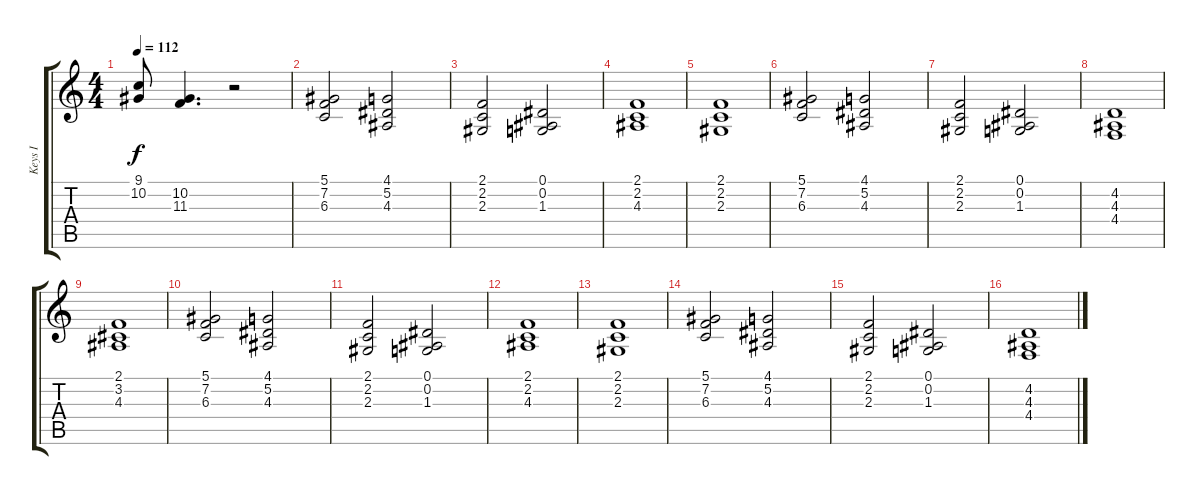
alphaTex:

\track ("Keys I" "Keys I") {instrument tremolostrings}
\staff {score tabs}
\tuning (Eb4 Bb3 Gb3 Db3 Ab2 Eb2) {hide}
\ts (4 4)
\tempo 112
\clef g2
\ks c
(9.1 10.2).8{dy f} (10.2 11.3).4{d} r.2 |
(5.1 7.2 6.3).2{instrument fx7echoes} (4.1 5.2 4.3).2 |
(2.1 2.2 2.3).2{instrument fx7echoes} (0.1 0.2 1.3).2 |
(2.1 2.2 4.3).1{instrument fx7echoes} |
(2.1 2.2 2.3).1{instrument fx7echoes} |
(5.1 7.2 6.3).2{instrument fx7echoes} (4.1 5.2 4.3).2 |
(2.1 2.2 2.3).2{instrument fx7echoes} (0.1 0.2 1.3).2 |
(4.2 4.3 4.4).1{instrument fx7echoes} |
(2.1 3.2 4.3).1{instrument fx7echoes} |
(5.1 7.2 6.3).2{instrument fx7echoes} (4.1 5.2 4.3).2 |
(2.1 2.2 2.3).2{instrument fx7echoes} (0.1 0.2 1.3).2 |
(2.1 2.2 4.3).1{instrument fx7echoes} |
(2.1 2.2 2.3).1{instrument fx7echoes} |
(5.1 7.2 6.3).2{instrument fx7echoes} (4.1 5.2 4.3).2 |
(2.1 2.2 2.3).2{instrument fx7echoes} (0.1 0.2 1.3).2 |
(4.2 4.3 4.4).1{instrument fx7echoes}
